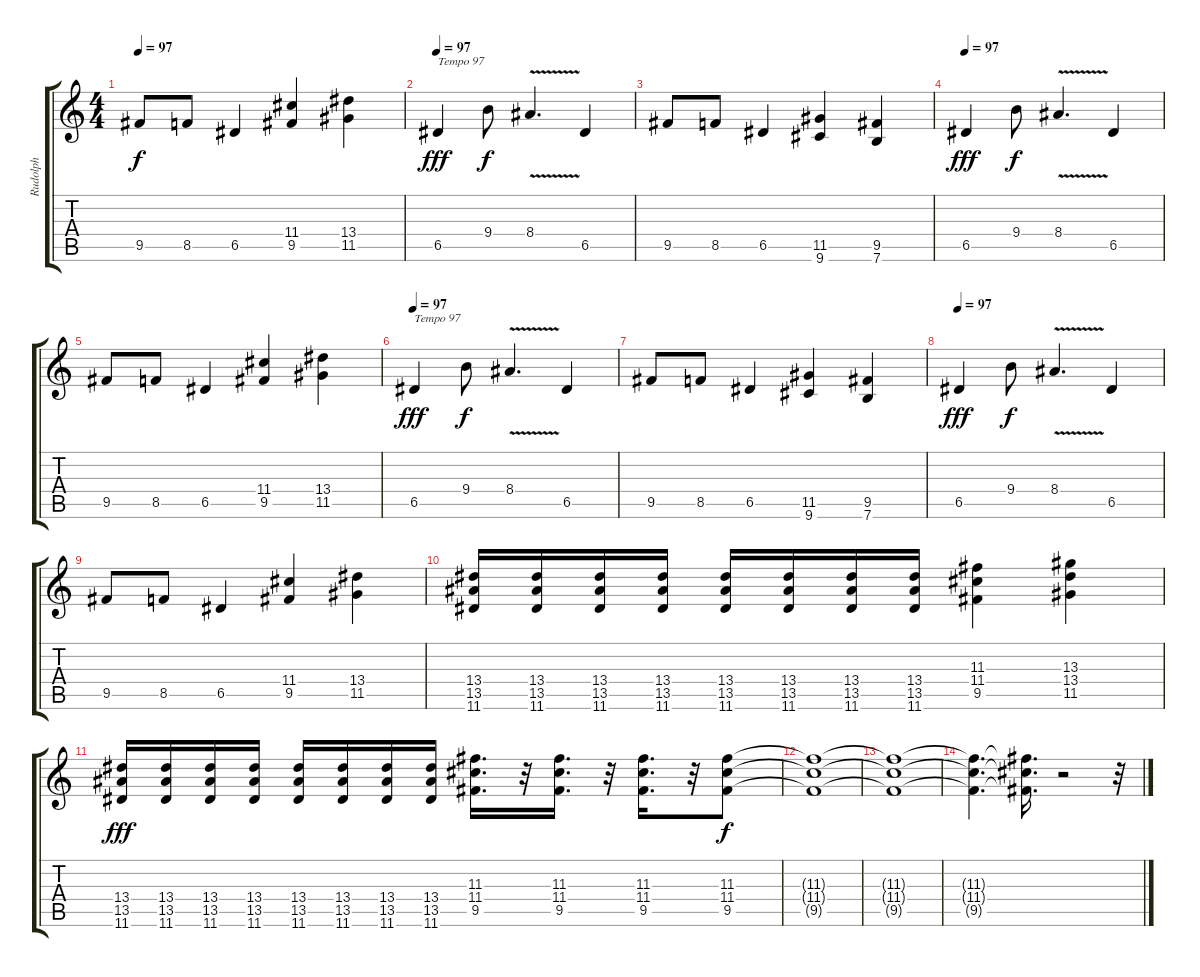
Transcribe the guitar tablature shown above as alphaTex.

\track ("Rudolph" "Rudolph") {instrument distortionguitar}
\staff {score tabs}
\tuning (E4 B3 G3 D3 A2 E2) {hide}
\ts (4 4)
\tempo 97
\clef g2
\ks c
9.5.8{dy f} 8.5.8 6.5.4 (11.4 9.5).4 (13.4 11.5).4 |
\tempo 97
6.5.4{txt "Tempo 97" dy fff} 9.4.8{dy f} 8.4{v}.4{d} 6.5.4 |
9.5.8 8.5.8 6.5.4 (11.5 9.6).4 (9.5 7.6).4 |
\tempo 97
6.5.4{dy fff} 9.4.8{dy f} 8.4{v}.4{d} 6.5.4 |
9.5.8 8.5.8 6.5.4 (11.4 9.5).4 (13.4 11.5).4 |
\tempo 97
6.5.4{txt "Tempo 97" dy fff} 9.4.8{dy f} 8.4{v}.4{d} 6.5.4 |
9.5.8 8.5.8 6.5.4 (11.5 9.6).4 (9.5 7.6).4 |
\tempo 97
6.5.4{dy fff} 9.4.8{dy f} 8.4{v}.4{d} 6.5.4 |
9.5.8 8.5.8 6.5.4 (11.4 9.5).4 (13.4 11.5).4 |
(13.4 13.5 11.6).16 (13.4 13.5 11.6).16 (13.4 13.5 11.6).16 (13.4 13.5 11.6).16 (13.4 13.5 11.6).16 (13.4 13.5 11.6).16 (13.4 13.5 11.6).16 (13.4 13.5 11.6).16 (11.3 11.4 9.5).4 (13.3 13.4 11.5).4 |
(13.4 13.5 11.6).16{dy fff} (13.4 13.5 11.6).16 (13.4 13.5 11.6).16 (13.4 13.5 11.6).16 (13.4 13.5 11.6).16 (13.4 13.5 11.6).16 (13.4 13.5 11.6).16 (13.4 13.5 11.6).16 (11.3 11.4 9.5).16{d} r.32 (11.3 11.4 9.5).16{d} r.32 (11.3 11.4 9.5).16{d} r.32 (11.3 11.4 9.5).8{dy f} |
(11.3{t} 11.4{t} 9.5{t}).1 |
(11.3{t} 11.4{t} 9.5{t}).1 |
(11.3{t} 11.4{t} 9.5{t}).4{d} (11.3{t} 11.4{t} 9.5{t}).16{d} r.2 r.32
